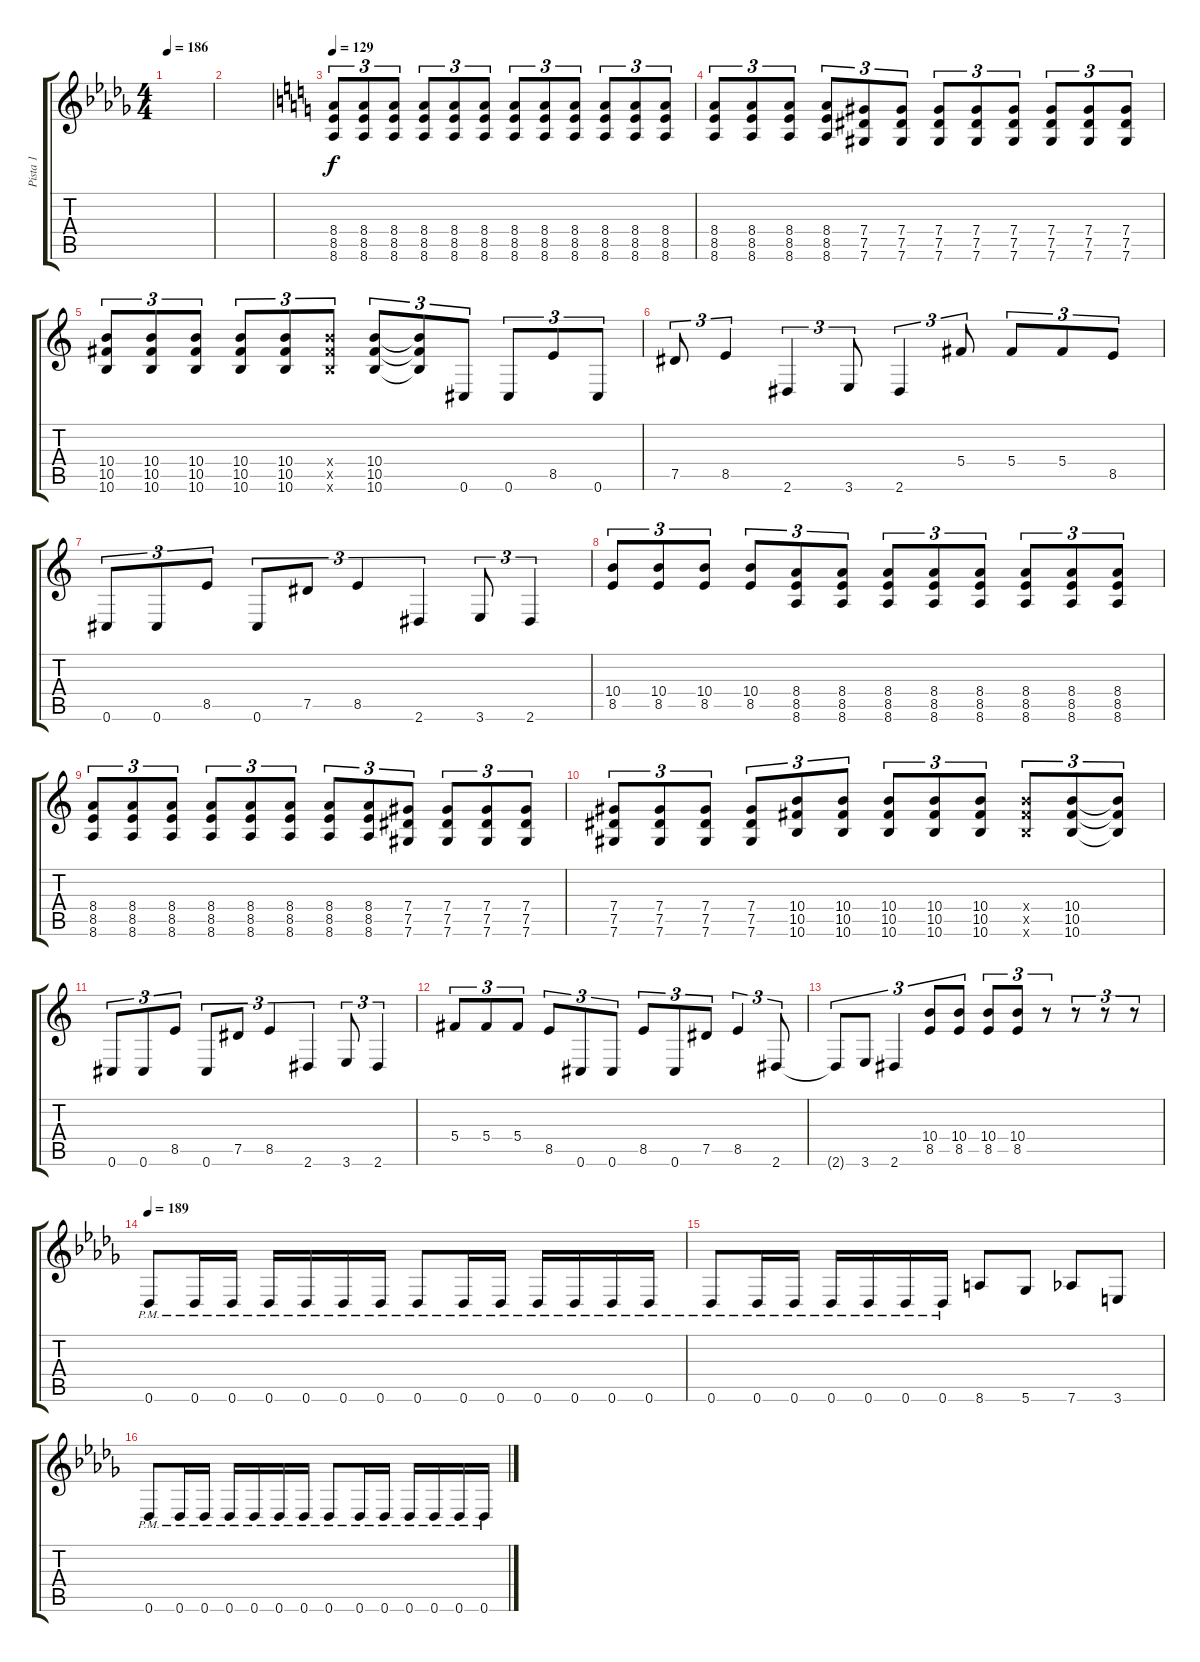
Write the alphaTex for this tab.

\track ("Pista 1" "Pista 1") {instrument distortionguitar}
\staff {score tabs}
\tuning (Eb4 Bb3 Gb3 Db3 Ab2 Db2) {hide}
\ts (4 4)
\tempo 186
\clef g2
\ks db
|
|
\tempo 129
\ks c
(8.4 8.5 8.6).8{tu (3 2)} (8.4 8.5 8.6).8{tu (3 2)} (8.4 8.5 8.6).8{tu (3 2)} (8.4 8.5 8.6).8{tu (3 2)} (8.4 8.5 8.6).8{tu (3 2)} (8.4 8.5 8.6).8{tu (3 2)} (8.4 8.5 8.6).8{tu (3 2)} (8.4 8.5 8.6).8{tu (3 2)} (8.4 8.5 8.6).8{tu (3 2)} (8.4 8.5 8.6).8{tu (3 2)} (8.4 8.5 8.6).8{tu (3 2)} (8.4 8.5 8.6).8{tu (3 2)} |
(8.4 8.5 8.6).8{tu (3 2)} (8.4 8.5 8.6).8{tu (3 2)} (8.4 8.5 8.6).8{tu (3 2)} (8.4 8.5 8.6).8{tu (3 2)} (7.4 7.5 7.6).8{tu (3 2)} (7.4 7.5 7.6).8{tu (3 2)} (7.4 7.5 7.6).8{tu (3 2)} (7.4 7.5 7.6).8{tu (3 2)} (7.4 7.5 7.6).8{tu (3 2)} (7.4 7.5 7.6).8{tu (3 2)} (7.4 7.5 7.6).8{tu (3 2)} (7.4 7.5 7.6).8{tu (3 2)} |
(10.4 10.5 10.6).8{tu (3 2)} (10.4 10.5 10.6).8{tu (3 2)} (10.4 10.5 10.6).8{tu (3 2)} (10.4 10.5 10.6).8{tu (3 2)} (10.4 10.5 10.6).8{tu (3 2)} (10.4{x} 10.5{x} 10.6{x}).8{tu (3 2)} (10.4 10.5 10.6).8{tu (3 2)} (10.4{t} 10.5{t} 10.6{t}).8{tu (3 2)} 0.6.8{tu (3 2)} 0.6.8{tu (3 2)} 8.5.8{tu (3 2)} 0.6.8{tu (3 2)} |
7.5.8{tu (3 2)} 8.5.4{tu (3 2)} 2.6.4{tu (3 2)} 3.6.8{tu (3 2)} 2.6.4{tu (3 2)} 5.4.8{tu (3 2)} 5.4.8{tu (3 2)} 5.4.8{tu (3 2)} 8.5.8{tu (3 2)} |
0.6.8{tu (3 2)} 0.6.8{tu (3 2)} 8.5.8{tu (3 2)} 0.6.8{tu (3 2)} 7.5.8{tu (3 2)} 8.5.4{tu (3 2)} 2.6.4{tu (3 2)} 3.6.8{tu (3 2)} 2.6.4{tu (3 2)} |
(10.4 8.5).8{tu (3 2)} (10.4 8.5).8{tu (3 2)} (10.4 8.5).8{tu (3 2)} (10.4 8.5).8{tu (3 2)} (8.4 8.5 8.6).8{tu (3 2)} (8.4 8.5 8.6).8{tu (3 2)} (8.4 8.5 8.6).8{tu (3 2)} (8.4 8.5 8.6).8{tu (3 2)} (8.4 8.5 8.6).8{tu (3 2)} (8.4 8.5 8.6).8{tu (3 2)} (8.4 8.5 8.6).8{tu (3 2)} (8.4 8.5 8.6).8{tu (3 2)} |
(8.4 8.5 8.6).8{tu (3 2)} (8.4 8.5 8.6).8{tu (3 2)} (8.4 8.5 8.6).8{tu (3 2)} (8.4 8.5 8.6).8{tu (3 2)} (8.4 8.5 8.6).8{tu (3 2)} (8.4 8.5 8.6).8{tu (3 2)} (8.4 8.5 8.6).8{tu (3 2)} (8.4 8.5 8.6).8{tu (3 2)} (7.4 7.5 7.6).8{tu (3 2)} (7.4 7.5 7.6).8{tu (3 2)} (7.4 7.5 7.6).8{tu (3 2)} (7.4 7.5 7.6).8{tu (3 2)} |
(7.4 7.5 7.6).8{tu (3 2)} (7.4 7.5 7.6).8{tu (3 2)} (7.4 7.5 7.6).8{tu (3 2)} (7.4 7.5 7.6).8{tu (3 2)} (10.4 10.5 10.6).8{tu (3 2)} (10.4 10.5 10.6).8{tu (3 2)} (10.4 10.5 10.6).8{tu (3 2)} (10.4 10.5 10.6).8{tu (3 2)} (10.4 10.5 10.6).8{tu (3 2)} (10.4{x} 10.5{x} 10.6{x}).8{tu (3 2)} (10.4 10.5 10.6).8{tu (3 2)} (10.4{t} 10.5{t} 10.6{t}).8{tu (3 2)} |
0.6.8{tu (3 2)} 0.6.8{tu (3 2)} 8.5.8{tu (3 2)} 0.6.8{tu (3 2)} 7.5.8{tu (3 2)} 8.5.4{tu (3 2)} 2.6.4{tu (3 2)} 3.6.8{tu (3 2)} 2.6.4{tu (3 2)} |
5.4.8{tu (3 2)} 5.4.8{tu (3 2)} 5.4.8{tu (3 2)} 8.5.8{tu (3 2)} 0.6.8{tu (3 2)} 0.6.8{tu (3 2)} 8.5.8{tu (3 2)} 0.6.8{tu (3 2)} 7.5.8{tu (3 2)} 8.5.4{tu (3 2)} 2.6.8{tu (3 2)} |
2.6{t}.8{tu (3 2)} 3.6.8{tu (3 2)} 2.6.4{tu (3 2)} (10.4 8.5).8{tu (3 2)} (10.4 8.5).8{tu (3 2)} (10.4 8.5).8{tu (3 2)} (10.4 8.5).8{tu (3 2)} r.8{tu (3 2)} r.8{tu (3 2)} r.8{tu (3 2)} r.8{tu (3 2)} |
\tempo 189
\ks db
0.6{pm}.8 0.6{pm}.16 0.6{pm}.16 0.6{pm}.16 0.6{pm}.16 0.6{pm}.16 0.6{pm}.16 0.6{pm}.8 0.6{pm}.16 0.6{pm}.16 0.6{pm}.16 0.6{pm}.16 0.6{pm}.16 0.6{pm}.16 |
0.6{pm}.8 0.6{pm}.16 0.6{pm}.16 0.6{pm}.16 0.6{pm}.16 0.6{pm}.16 0.6{pm}.16 8.6.8 5.6.8 7.6.8 3.6.8 |
0.6{pm}.8 0.6{pm}.16 0.6{pm}.16 0.6{pm}.16 0.6{pm}.16 0.6{pm}.16 0.6{pm}.16 0.6{pm}.8 0.6{pm}.16 0.6{pm}.16 0.6{pm}.16 0.6{pm}.16 0.6{pm}.16 0.6{pm}.16
